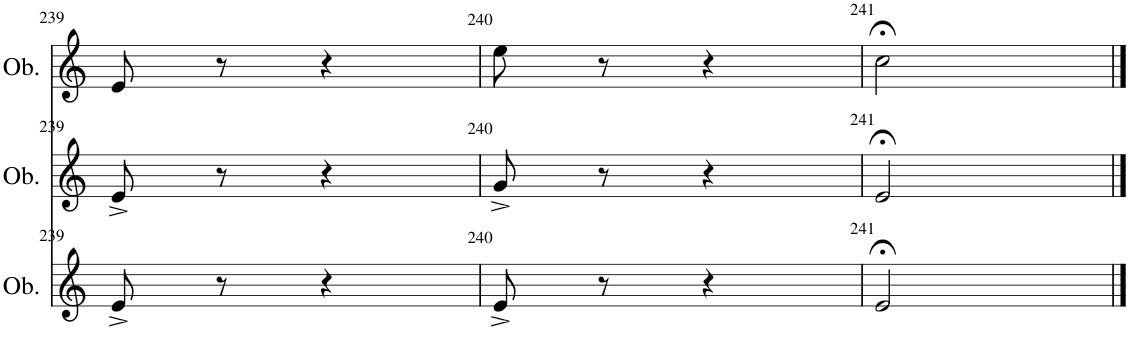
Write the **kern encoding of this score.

**kern	**kern	**kern
*part3	*part2	*part1
*staff3	*staff2	*staff1
*I"Oboè	*I"Oboè	*I"Oboè
*I'Ob.	*I'Ob.	*I'Ob.
!!LO:PB:g=z
*clefG2	*clefG2	*clefG2
*k[]	*k[]	*k[]
*M2/4	*M2/4	*M2/4
=239	=239	=239
8e^/	8e^/	8e/
8r	8r	8r
4r	4r	4r
=240	=240	=240
8e^/	8g^/	8ee\
8r	8r	8r
4r	4r	4r
=241	=241	=241
2e;</	2e;</	2cc;<\
==	==	==
*-	*-	*-
